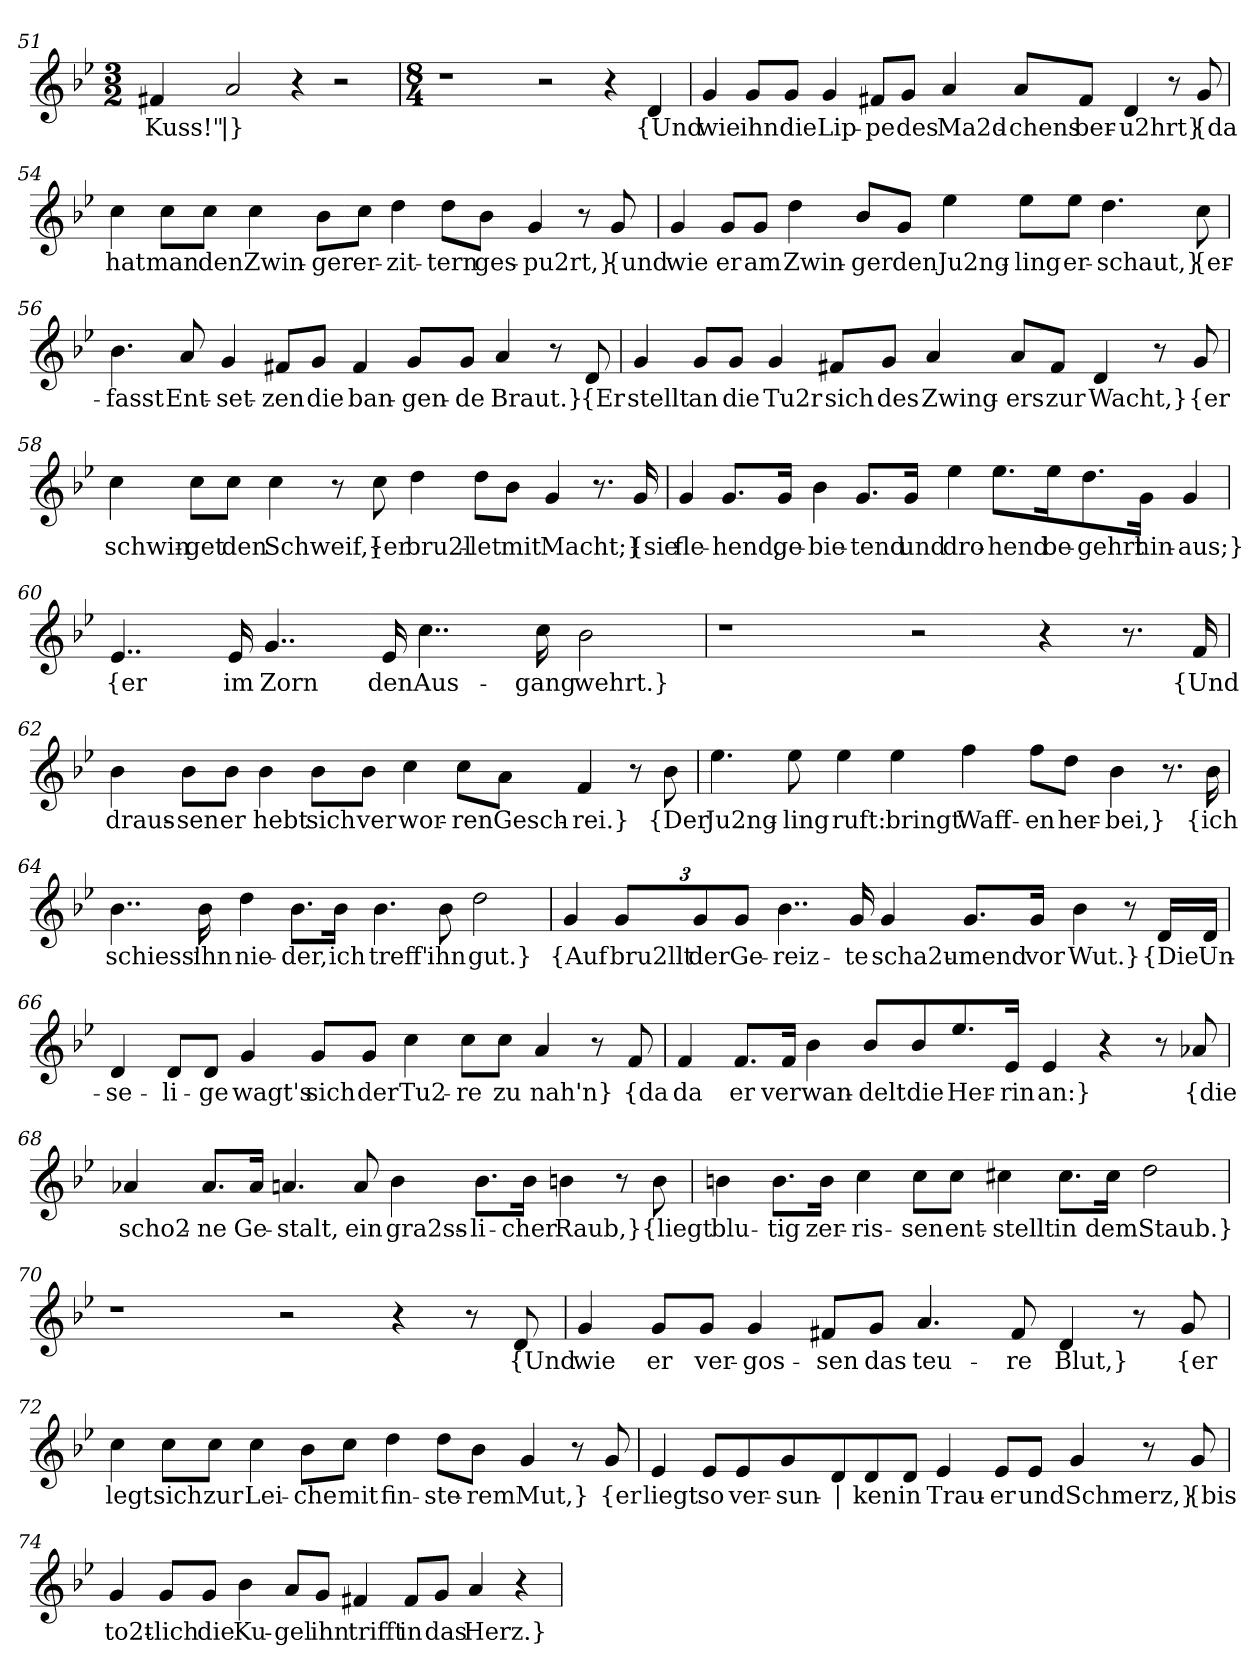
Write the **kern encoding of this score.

**kern	**text
*part1	*part1
*staff1	*staff1
*clefG2	*
*k[b-e-]	*
*M3/2	*
=51	=51
!	!LO:LY:b
4f#X/	Kuss!"
!	!LO:LY:b
2a/	|}
4r	.
2r	.
=52	=52
*M8/4	*
1r	.
2r	.
4r	.
!	!LO:LY:b
4d/	{Und
!!LO:LB:g=z
=53	=53
!	!LO:LY:b
4g/	wie
!	!LO:LY:b
8g/L	ihn
!	!LO:LY:b
8g/J	die
!	!LO:LY:b
4g/	Lip-
!	!LO:LY:b
8f#X/L	-pe
!	!LO:LY:b
8g/J	des
!	!LO:LY:b
4a/	Ma2d-
!	!LO:LY:b
8a/L	-chens
!	!LO:LY:b
8f#/J	ber-
!	!LO:LY:b
4d/	-u2hrt}
8r	.
!	!LO:LY:b
8g/	{da
!!LO:LB:g=z
=54	=54
!	!LO:LY:b
4cc\	hat
!	!LO:LY:b
8cc\L	man
!	!LO:LY:b
8cc\J	den
!	!LO:LY:b
4cc\	Zwin-
!	!LO:LY:b
8b-\L	-ger
!	!LO:LY:b
8cc\J	er-
!	!LO:LY:b
4dd\	-zit-
!	!LO:LY:b
8dd\L	-tern
!	!LO:LY:b
8b-\J	ges-
!	!LO:LY:b
4g/	-pu2rt,}
8r	.
!	!LO:LY:b
8g/	{und
!!LO:LB:g=z
=55	=55
!	!LO:LY:b
4g/	wie
!	!LO:LY:b
8g/L	er
!	!LO:LY:b
8g/J	am
!	!LO:LY:b
4dd\	Zwin-
!	!LO:LY:b
8b-/L	-ger
!	!LO:LY:b
8g/J	den
!	!LO:LY:b
4ee-\	Ju2ng-
!	!LO:LY:b
8ee-\L	-ling
!	!LO:LY:b
8ee-\J	er-
!	!LO:LY:b
4.dd\	-schaut,}
!	!LO:LY:b
8cc\	{er-
!!LO:LB:g=z
=56	=56
!	!LO:LY:b
4.b-\	fasst
!	!LO:LY:b
8a/	Ent-
!	!LO:LY:b
4g/	-set-
!	!LO:LY:b
8f#X/L	-zen
!	!LO:LY:b
8g/J	die
!	!LO:LY:b
4f#/	ban-
!	!LO:LY:b
8g/L	-gen-
!	!LO:LY:b
8g/J	-de
!	!LO:LY:b
4a/	Braut.}
8r	.
!	!LO:LY:b
8d/	{Er
!!LO:LB:g=z
=57	=57
!	!LO:LY:b
4g/	stellt
!	!LO:LY:b
8g/L	an
!	!LO:LY:b
8g/J	die
!	!LO:LY:b
4g/	Tu2r
!	!LO:LY:b
8f#X/L	sich
!	!LO:LY:b
8g/J	des
!	!LO:LY:b
4a/	Zwing-
!	!LO:LY:b
8a/L	-ers
!	!LO:LY:b
8f#/J	zur
!	!LO:LY:b
4d/	Wacht,}
8r	.
!	!LO:LY:b
8g/	{er
!!LO:LB:g=z
=58	=58
!	!LO:LY:b
4cc\	schwin-
!	!LO:LY:b
8cc\L	-get
!	!LO:LY:b
8cc\J	den
!	!LO:LY:b
4cc\	Schweif,}
8r	.
!	!LO:LY:b
8cc\	{er
!	!LO:LY:b
4dd\	bru2l-
!	!LO:LY:b
8dd\L	-let
!	!LO:LY:b
8b-\J	mit
!	!LO:LY:b
4g/	Macht;}
8.r	.
!	!LO:LY:b
16g/	{sie
!!LO:LB:g=z
=59	=59
!	!LO:LY:b
4g/	fle-
!	!LO:LY:b
8.g/L	-hend,
!	!LO:LY:b
16g/Jk	ge-
!	!LO:LY:b
4b-\	-bie-
!	!LO:LY:b
8.g/L	-tend
!	!LO:LY:b
16g/Jk	und
!	!LO:LY:b
4ee-\	dro-
!	!LO:LY:b
8.ee-\L	-hend
!	!LO:LY:b
16ee-\K	be-
!	!LO:LY:b
8.dd\	-gehrt
!	!LO:LY:b
16g\Jk	hin-
!	!LO:LY:b
4g/	-aus;}
!!LO:LB:g=z
=60	=60
!	!LO:LY:b
4..e-/	{er
!	!LO:LY:b
16e-/	im
!	!LO:LY:b
4..g/	Zorn
!	!LO:LY:b
16e-/	den
!	!LO:LY:b
4..cc\	Aus-
!	!LO:LY:b
16cc\	-gang
!	!LO:LY:b
2b-\	wehrt.}
=61	=61
1r	.
2r	.
4r	.
8.r	.
!	!LO:LY:b
16f/	{Und
!!LO:LB:g=z
=62	=62
!	!LO:LY:b
4b-\	draus-
!	!LO:LY:b
8b-\L	-sen
!	!LO:LY:b
8b-\J	er
!	!LO:LY:b
4b-\	hebt
!	!LO:LY:b
8b-\L	sich
!	!LO:LY:b
8b-\J	ver
!	!LO:LY:b
4cc\	wor-
!	!LO:LY:b
8cc\L	-ren
!	!LO:LY:b
8a\J	Gesch-
!	!LO:LY:b
4f/	-rei.}
8r	.
!	!LO:LY:b
8b-\	{Der
!!LO:PB:g=z
=63	=63
!	!LO:LY:b
4.ee-\	Ju2ng-
!	!LO:LY:b
8ee-\	-ling
!	!LO:LY:b
4ee-\	ruft:
!	!LO:LY:b
4ee-\	bringt
!	!LO:LY:b
4ff\	Waff-
!	!LO:LY:b
8ff\L	-en
!	!LO:LY:b
8dd\J	her-
!	!LO:LY:b
4b-\	-bei,}
8.r	.
!	!LO:LY:b
16b-\	{ich
!!LO:LB:g=z
=64	=64
!	!LO:LY:b
4..b-\	schiess'
!	!LO:LY:b
16b-\	ihn
!	!LO:LY:b
4dd\	nie-
!	!LO:LY:b
8.b-\L	-der,
!	!LO:LY:b
16b-\Jk	ich
!	!LO:LY:b
4.b-\	treff'
!	!LO:LY:b
8b-\	ihn
!	!LO:LY:b
2dd\	gut.}
!!LO:LB:g=z
=65	=65
!	!LO:LY:b
4g/	{Auf
*Xbrackettup	*
!	!LO:LY:b
12g/L	bru2llt
!	!LO:LY:b
12g/	der
!	!LO:LY:b
12g/J	Ge-
!	!LO:LY:b
4..b-\	-reiz-
!	!LO:LY:b
16g/	-te
!	!LO:LY:b
4g/	scha2u-
!	!LO:LY:b
8.g/L	-mend
!	!LO:LY:b
16g/Jk	vor
!	!LO:LY:b
4b-\	Wut.}
8r	.
!	!LO:LY:b
16d/LL	{Die
!	!LO:LY:b
16d/JJ	Un-
!!LO:LB:g=z
=66	=66
!	!LO:LY:b
4d/	se-
!	!LO:LY:b
8d/L	-li-
!	!LO:LY:b
8d/J	-ge
!	!LO:LY:b
4g/	wagt's
!	!LO:LY:b
8g/L	sich
!	!LO:LY:b
8g/J	der
!	!LO:LY:b
4cc\	Tu2-
!	!LO:LY:b
8cc\L	-re
!	!LO:LY:b
8cc\J	zu
!	!LO:LY:b
4a/	nah'n}
8r	.
!	!LO:LY:b
8f/	{da
!!LO:LB:g=z
=67	=67
!	!LO:LY:b
4f/	da
!	!LO:LY:b
8.f/L	er
!	!LO:LY:b
16f/Jk	ver
!	!LO:LY:b
4b-\	wan-
!	!LO:LY:b
8b-/L	-delt
!	!LO:LY:b
8b-/	die
!	!LO:LY:b
8.ee-/	Her-
!	!LO:LY:b
16e-/Jk	-rin
!	!LO:LY:b
4e-/	an:}
4r	.
8r	.
!	!LO:LY:b
8a-X/	{die
!!LO:LB:g=z
=68	=68
!	!LO:LY:b
4a-X/	scho2-
!	!LO:LY:b
8.a-/L	-ne
!	!LO:LY:b
16a-/Jk	Ge-
!	!LO:LY:b
4.an/	-stalt,
!	!LO:LY:b
8a/	ein
!	!LO:LY:b
4b-\	gra2ss-
!	!LO:LY:b
8.b-\L	-li-
!	!LO:LY:b
16b-\Jk	-cher
!	!LO:LY:b
4bn\	Raub,}
8r	.
!	!LO:LY:b
8b\	{liegt
!!LO:LB:g=z
=69	=69
!	!LO:LY:b
4bn\	blu-
!	!LO:LY:b
8.b\L	-tig
!	!LO:LY:b
16b\Jk	zer-
!	!LO:LY:b
4cc\	-ris-
!	!LO:LY:b
8cc\L	-sen
!	!LO:LY:b
8cc\J	ent-
!	!LO:LY:b
4cc#X\	-stellt
!	!LO:LY:b
8.cc#\L	in
!	!LO:LY:b
16cc#\Jk	dem
!	!LO:LY:b
2dd\	Staub.}
=70	=70
1r	.
2r	.
4r	.
8r	.
!	!LO:LY:b
8d/	{Und
!!LO:LB:g=z
=71	=71
!	!LO:LY:b
4g/	wie
!	!LO:LY:b
8g/L	er
!	!LO:LY:b
8g/J	ver-
!	!LO:LY:b
4g/	-gos-
!	!LO:LY:b
8f#X/L	-sen
!	!LO:LY:b
8g/J	das
!	!LO:LY:b
4.a/	teu-
!	!LO:LY:b
8f#/	-re
!	!LO:LY:b
4d/	Blut,}
8r	.
!	!LO:LY:b
8g/	{er
!!LO:LB:g=z
=72	=72
!	!LO:LY:b
4cc\	legt
!	!LO:LY:b
8cc\L	sich
!	!LO:LY:b
8cc\J	zur
!	!LO:LY:b
4cc\	Lei-
!	!LO:LY:b
8b-\L	-che
!	!LO:LY:b
8cc\J	mit
!	!LO:LY:b
4dd\	fin-
!	!LO:LY:b
8dd\L	-ste-
!	!LO:LY:b
8b-\J	-rem
!	!LO:LY:b
4g/	Mut,}
8r	.
!	!LO:LY:b
8g/	{er
!!LO:LB:g=z
=73	=73
!	!LO:LY:b
4e-/	liegt
!	!LO:LY:b
8e-/L	so
!	!LO:LY:b
8e-/	ver-
!	!LO:LY:b
8g/	-sun-
!	!LO:LY:b
8d/	|
!	!LO:LY:b
8d/	-ken
!	!LO:LY:b
8d/J	in
!	!LO:LY:b
4e-/	Trau-
!	!LO:LY:b
8e-/L	-er
!	!LO:LY:b
8e-/J	und
!	!LO:LY:b
4g/	Schmerz,}
8r	.
!	!LO:LY:b
8g/	{bis
!!LO:LB:g=z
=74	=74
!	!LO:LY:b
4g/	to2t-
!	!LO:LY:b
8g/L	-lich
!	!LO:LY:b
8g/J	die
!	!LO:LY:b
4b-\	Ku-
!	!LO:LY:b
8a/L	-gel
!	!LO:LY:b
8g/J	ihn
!	!LO:LY:b
4f#X/	trifft
!	!LO:LY:b
8f#/L	in
!	!LO:LY:b
8g/J	das
!	!LO:LY:b
4a/	Herz.}
4r	.
=	=
*-	*-
